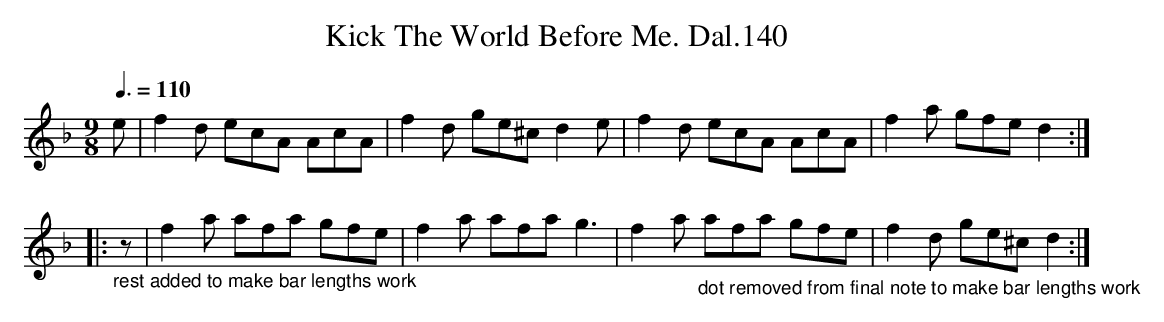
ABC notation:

X:1
T:Kick The World Before Me. Dal.140
M:9/8
L:1/8
Q:3/8=110
K:Dm
e|f2d ecA AcA|f2d ge^c d2e|f2d ecA AcA|f2a gfe d2:|
|:"_rest added to make bar lengths work"z|f2a afa gfe|f2a afa g3|f2a "_dot removed from final note to make bar lengths work"afa gfe|f2d ge^c d2:|
